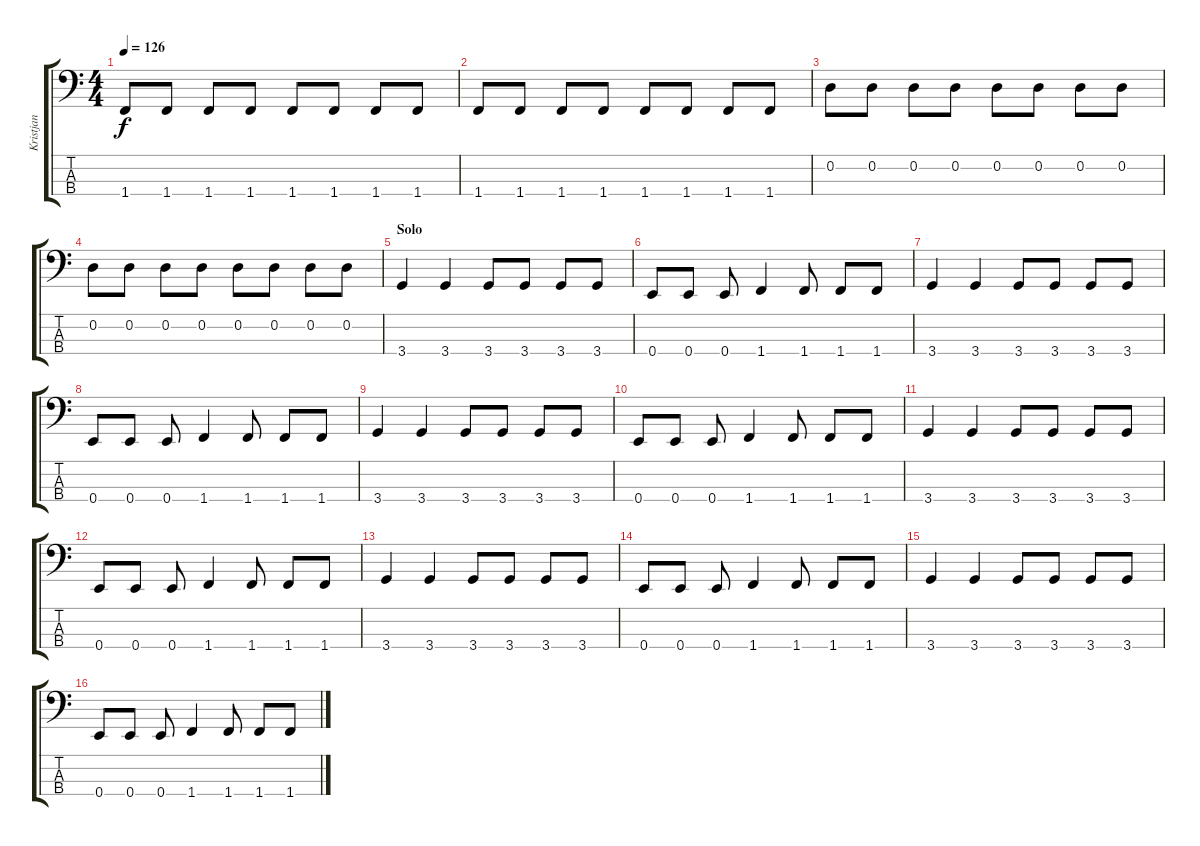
\track ("Kristjan" "Kristjan") {instrument electricbassfinger}
\staff {score tabs}
\tuning (G2 D2 A1 E1) {hide}
\ts (4 4)
\tempo 126
\clef f4
\ks c
1.4.8{dy f} 1.4.8 1.4.8 1.4.8 1.4.8 1.4.8 1.4.8 1.4.8 |
1.4.8 1.4.8 1.4.8 1.4.8 1.4.8 1.4.8 1.4.8 1.4.8 |
0.2.8 0.2.8 0.2.8 0.2.8 0.2.8 0.2.8 0.2.8 0.2.8 |
0.2.8 0.2.8 0.2.8 0.2.8 0.2.8 0.2.8 0.2.8 0.2.8 |
\section ("" "Solo")
3.4.4 3.4.4 3.4.8 3.4.8 3.4.8 3.4.8 |
0.4.8 0.4.8 0.4.8 1.4.4 1.4.8 1.4.8 1.4.8 |
3.4.4 3.4.4 3.4.8 3.4.8 3.4.8 3.4.8 |
0.4.8 0.4.8 0.4.8 1.4.4 1.4.8 1.4.8 1.4.8 |
3.4.4 3.4.4 3.4.8 3.4.8 3.4.8 3.4.8 |
0.4.8 0.4.8 0.4.8 1.4.4 1.4.8 1.4.8 1.4.8 |
3.4.4 3.4.4 3.4.8 3.4.8 3.4.8 3.4.8 |
0.4.8 0.4.8 0.4.8 1.4.4 1.4.8 1.4.8 1.4.8 |
3.4.4 3.4.4 3.4.8 3.4.8 3.4.8 3.4.8 |
0.4.8 0.4.8 0.4.8 1.4.4 1.4.8 1.4.8 1.4.8 |
3.4.4 3.4.4 3.4.8 3.4.8 3.4.8 3.4.8 |
0.4.8 0.4.8 0.4.8 1.4.4 1.4.8 1.4.8 1.4.8
